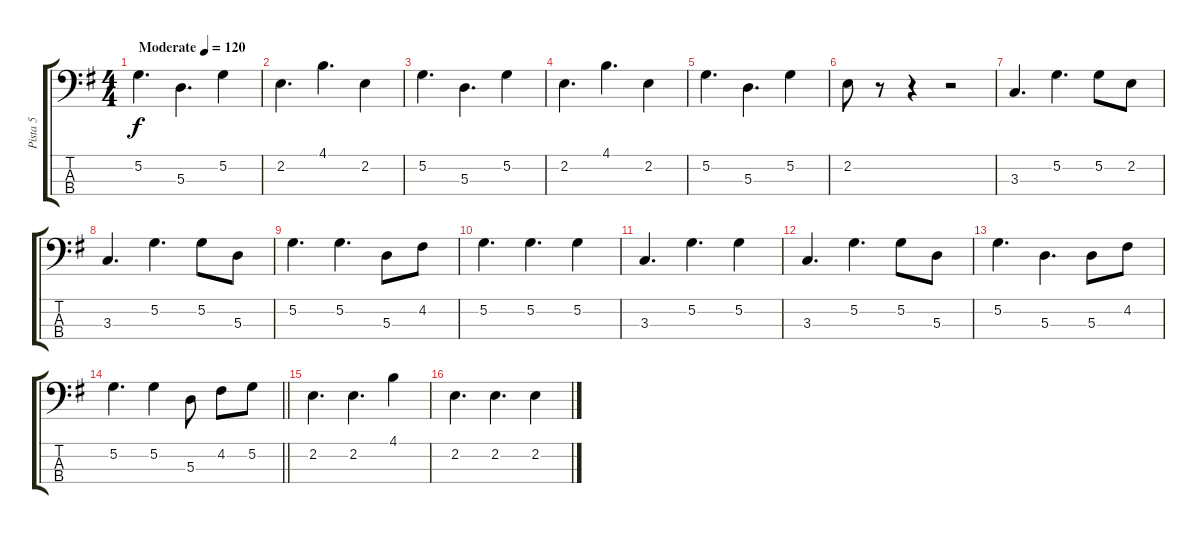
\track ("Pista 5" "Pista 5") {instrument electricbassfinger}
\staff {score tabs}
\tuning (G2 D2 A1 E1) {hide}
\ts (4 4)
\tempo (120 "Moderate")
\clef f4
\ks g
5.2.4{d dy f instrument electricbassfinger} 5.3.4{d} 5.2.4 |
2.2.4{d} 4.1.4{d} 2.2.4 |
5.2.4{d} 5.3.4{d} 5.2.4 |
2.2.4{d} 4.1.4{d} 2.2.4 |
5.2.4{d} 5.3.4{d} 5.2.4 |
2.2.8 r.8 r.4 r.2 |
3.3.4{d} 5.2.4{d} 5.2.8 2.2.8 |
3.3.4{d} 5.2.4{d} 5.2.8 5.3.8 |
5.2.4{d} 5.2.4{d} 5.3.8 4.2.8 |
5.2.4{d} 5.2.4{d} 5.2.4 |
3.3.4{d} 5.2.4{d} 5.2.4 |
3.3.4{d} 5.2.4{d} 5.2.8 5.3.8 |
5.2.4{d} 5.3.4{d} 5.3.8 4.2.8 |
\barLineRight lightlight
5.2.4{d} 5.2.4 5.3.8 4.2.8 5.2.8 |
2.2.4{d} 2.2.4{d} 4.1.4 |
2.2.4{d} 2.2.4{d} 2.2.4
